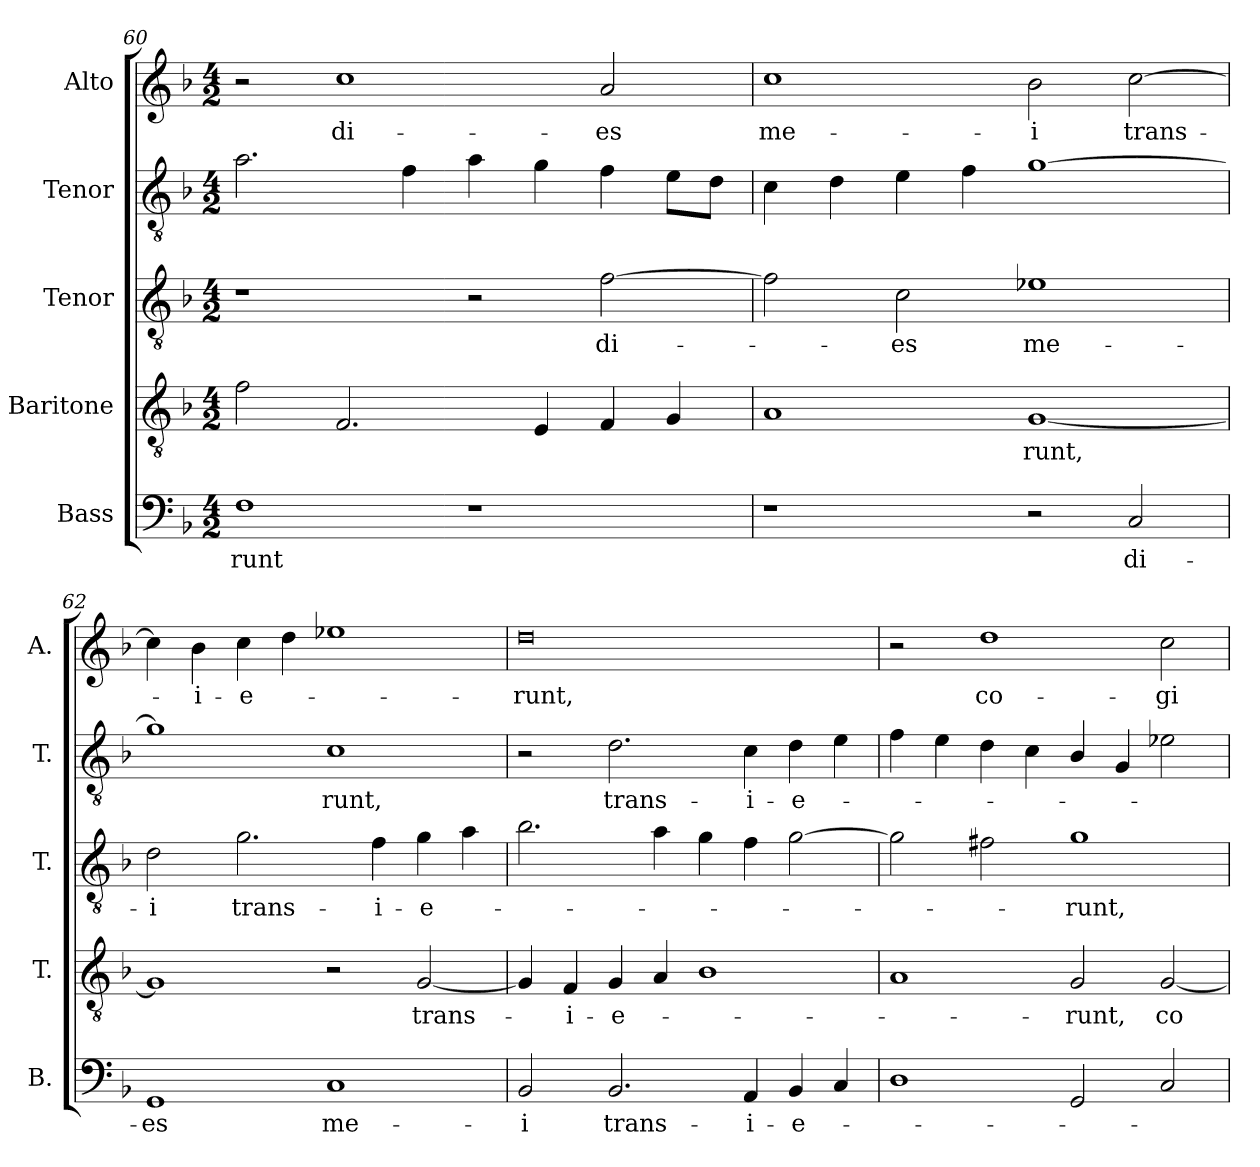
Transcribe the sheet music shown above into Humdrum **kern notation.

**kern	**text	**kern	**text	**kern	**text	**kern	**text	**kern	**text
*part5	*part5	*part4	*part4	*part3	*part3	*part2	*part2	*part1	*part1
*staff5	*staff5	*staff4	*staff4	*staff3	*staff3	*staff2	*staff2	*staff1	*staff1
*I"Bass	*	*I"Baritone	*	*I"Tenor	*	*I"Tenor	*	*I"Alto	*
*I'B.	*	*I'T.	*	*I'T.	*	*I'T.	*	*I'A.	*
*clefF4	*	*clefGv2	*	*clefGv2	*	*clefGv2	*	*clefG2	*
*	*	*ITrd7c12	*	*ITrd7c12	*	*ITrd7c12	*	*	*
*k[b-]	*	*k[b-]	*	*k[b-]	*	*k[b-]	*	*k[b-]	*
*F:	*	*F:	*	*F:	*	*F:	*	*F:	*
*M4/2	*	*M4/2	*	*M4/2	*	*M4/2	*	*M4/2	*
=60	=60	=60	=60	=60	=60	=60	=60	=60	=60
!	!LO:LY:b:color=#000000	!	!	!	!	!	!	!	!
1Fi	-runt	2Fi\	.	1r	.	2.Ai\	.	2r	.
!	!	!	!	!	!	!	!	!	!LO:LY:b:color=#000000
.	.	2.FFi/	.	.	.	.	.	1cci	di-
.	.	.	.	.	.	4Fi\	.	.	.
1r	.	.	.	2r	.	4Ai\	.	.	.
.	.	4EEi/	.	.	.	4Gi\	.	.	.
!	!	!	!	!	!LO:LY:b:color=#000000	!	!	!	!
!	!	!	!	!	!	!	!	!	!LO:LY:b:color=#000000
.	.	4FFi/	.	[2Fi\	di-	4Fi\	.	2ai/	-es
.	.	4GGi/	.	.	.	8Ei\L	.	.	.
.	.	.	.	.	.	8Di\J	.	.	.
!!LO:PB:g=z
=61	=61	=61	=61	=61	=61	=61	=61	=61	=61
!	!	!	!	!	!	!	!	!	!LO:LY:b:color=#000000
1r	.	1AAi	.	2Fi\]	.	4Ci\	.	1cci	me-
.	.	.	.	.	.	4Di\	.	.	.
!	!	!	!	!	!LO:LY:b:color=#000000	!	!	!	!
.	.	.	.	2Ci\	-es	4Ei\	.	.	.
.	.	.	.	.	.	4Fi\	.	.	.
!	!	!	!LO:LY:b:color=#000000	!	!	!	!	!	!
!	!	!	!	!	!LO:LY:b:color=#000000	!	!	!	!
!	!	!	!	!	!	!	!	!	!LO:LY:b:color=#000000
2r	.	[1GGi	-runt,	1E-Xi	me-	[1Gi	.	2b-i\	-i
!	!LO:LY:b:color=#000000	!	!	!	!	!	!	!	!
!	!	!	!	!	!	!	!	!	!LO:LY:b:color=#000000
2Ci/	di-	.	.	.	.	.	.	[2cci\	trans-
=62	=62	=62	=62	=62	=62	=62	=62	=62	=62
!	!LO:LY:b:color=#000000	!	!	!	!	!	!	!	!
!	!	!	!	!	!LO:LY:b:color=#000000	!	!	!	!
1GGi	-es	1GGi]	.	2Di\	-i	1Gi]	.	4cci\]	.
!	!	!	!	!	!	!	!	!	!LO:LY:b:color=#000000
.	.	.	.	.	.	.	.	4b-i\	-i-
!	!	!	!	!	!LO:LY:b:color=#000000	!	!	!	!
!	!	!	!	!	!	!	!	!	!LO:LY:b:color=#000000
.	.	.	.	2.Gi\	trans-	.	.	4cci\	-e-
.	.	.	.	.	.	.	.	4ddi\	.
!	!LO:LY:b:color=#000000	!	!	!	!	!	!	!	!
!	!	!	!	!	!	!	!LO:LY:b:color=#000000	!	!
1Ci	me-	2r	.	.	.	1Ci	-runt,	1ee-Xi	.
!	!	!	!	!	!LO:LY:b:color=#000000	!	!	!	!
.	.	.	.	4Fi\	-i-	.	.	.	.
!	!	!	!LO:LY:b:color=#000000	!	!	!	!	!	!
!	!	!	!	!	!LO:LY:b:color=#000000	!	!	!	!
.	.	[2GGi/	trans-	4Gi\	-e-	.	.	.	.
.	.	.	.	4Ai\	.	.	.	.	.
=63	=63	=63	=63	=63	=63	=63	=63	=63	=63
!	!LO:LY:b:color=#000000	!	!	!	!	!	!	!	!
!	!	!	!	!	!	!	!	!	!LO:LY:b:color=#000000
2BB-i/	-i	4GGi/]	.	2.B-i\	.	2r	.	0ddi	-runt,
!	!	!	!LO:LY:b:color=#000000	!	!	!	!	!	!
.	.	4FFi/	-i-	.	.	.	.	.	.
!	!LO:LY:b:color=#000000	!	!	!	!	!	!	!	!
!	!	!	!LO:LY:b:color=#000000	!	!	!	!	!	!
!	!	!	!	!	!	!	!LO:LY:b:color=#000000	!	!
2.BB-i/	trans-	4GGi/	-e-	.	.	2.Di\	trans-	.	.
.	.	4AAi/	.	4Ai\	.	.	.	.	.
.	.	1BB-i	.	4Gi\	.	.	.	.	.
!	!LO:LY:b:color=#000000	!	!	!	!	!	!	!	!
!	!	!	!	!	!	!	!LO:LY:b:color=#000000	!	!
4AAi/	-i-	.	.	4Fi\	.	4Ci\	-i-	.	.
!	!LO:LY:b:color=#000000	!	!	!	!	!	!	!	!
!	!	!	!	!	!	!	!LO:LY:b:color=#000000	!	!
4BB-i/	-e-	.	.	[2Gi\	.	4Di\	-e-	.	.
4Ci/	.	.	.	.	.	4Ei\	.	.	.
=64	=64	=64	=64	=64	=64	=64	=64	=64	=64
1Di	.	1AAi	.	2Gi\]	.	4Fi\	.	2r	.
.	.	.	.	.	.	4Ei\	.	.	.
!	!	!	!	!	!	!	!	!	!LO:LY:b:color=#000000
.	.	.	.	2F#Xi\	.	4Di\	.	1ddi	co-
.	.	.	.	.	.	4Ci\	.	.	.
!	!	!	!LO:LY:b:color=#000000	!	!	!	!	!	!
!	!	!	!	!	!LO:LY:b:color=#000000	!	!	!	!
2GGi/	.	2GGi/	-runt,	1Gi	-runt,	4BB-i/	.	.	.
.	.	.	.	.	.	4GGi/	.	.	.
!	!	!	!LO:LY:b:color=#000000	!	!	!	!	!	!
!	!	!	!	!	!	!	!	!	!LO:LY:b:color=#000000
2Ci/	.	[2GGi/	co-	.	.	2E-Xi\	.	2cci\	-gi-
=	=	=	=	=	=	=	=	=	=
*-	*-	*-	*-	*-	*-	*-	*-	*-	*-
